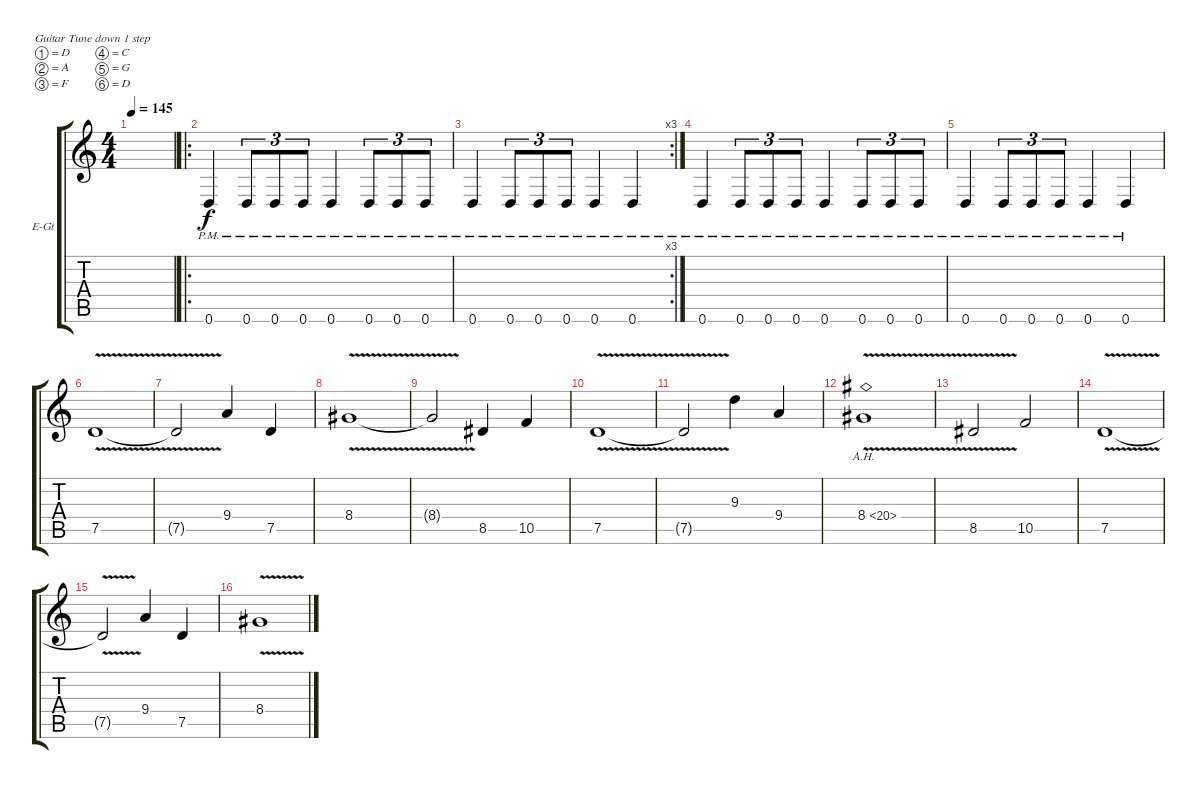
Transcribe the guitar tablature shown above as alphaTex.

\defaultSystemsLayout 4
\bracketExtendMode groupsimilarinstruments
\firstSystemTrackNameOrientation horizontal
\otherSystemsTrackNameOrientation horizontal
\track ("Rithm Guitar 2" "E-Gt") {instrument distortionguitar}
\staff {score tabs}
\tuning (D4 A3 F3 C3 G2 D2)
\ts (4 4)
\tempo 145
\clef g2
\ks c
|
\ro
\scale
0.487395 0.6{pm}.4 0.6{pm}.8{tu (3 2)} 0.6{pm}.8{tu (3 2)} 0.6{pm}.8{tu (3 2)} 0.6{pm}.4 0.6{pm}.8{tu (3 2)} 0.6{pm}.8{tu (3 2)} 0.6{pm}.8{tu (3 2)} |
\rc 3
\scale
0.256303 0.6{pm}.4 0.6{pm}.8{tu (3 2)} 0.6{pm}.8{tu (3 2)} 0.6{pm}.8{tu (3 2)} 0.6{pm}.4 0.6{pm}.4 |
\scale
0.256303 0.6{pm}.4 0.6{pm}.8{tu (3 2)} 0.6{pm}.8{tu (3 2)} 0.6{pm}.8{tu (3 2)} 0.6{pm}.4 0.6{pm}.8{tu (3 2)} 0.6{pm}.8{tu (3 2)} 0.6{pm}.8{tu (3 2)} |
0.6{pm}.4 0.6{pm}.8{tu (3 2)} 0.6{pm}.8{tu (3 2)} 0.6{pm}.8{tu (3 2)} 0.6{pm}.4 0.6{pm}.4 |
7.5{v}.1 |
7.5{v t}.2 9.4.4 7.5.4 |
8.4{v}.1 |
8.4{v t}.2 8.5.4 10.5.4 |
7.5{v}.1 |
7.5{v t}.2 9.3.4 9.4.4 |
8.4{ah 12 v}.1 |
8.5{v}.2 10.5.2 |
7.5{v}.1 |
7.5{v t}.2 9.4.4 7.5.4 |
8.4{v}.1
